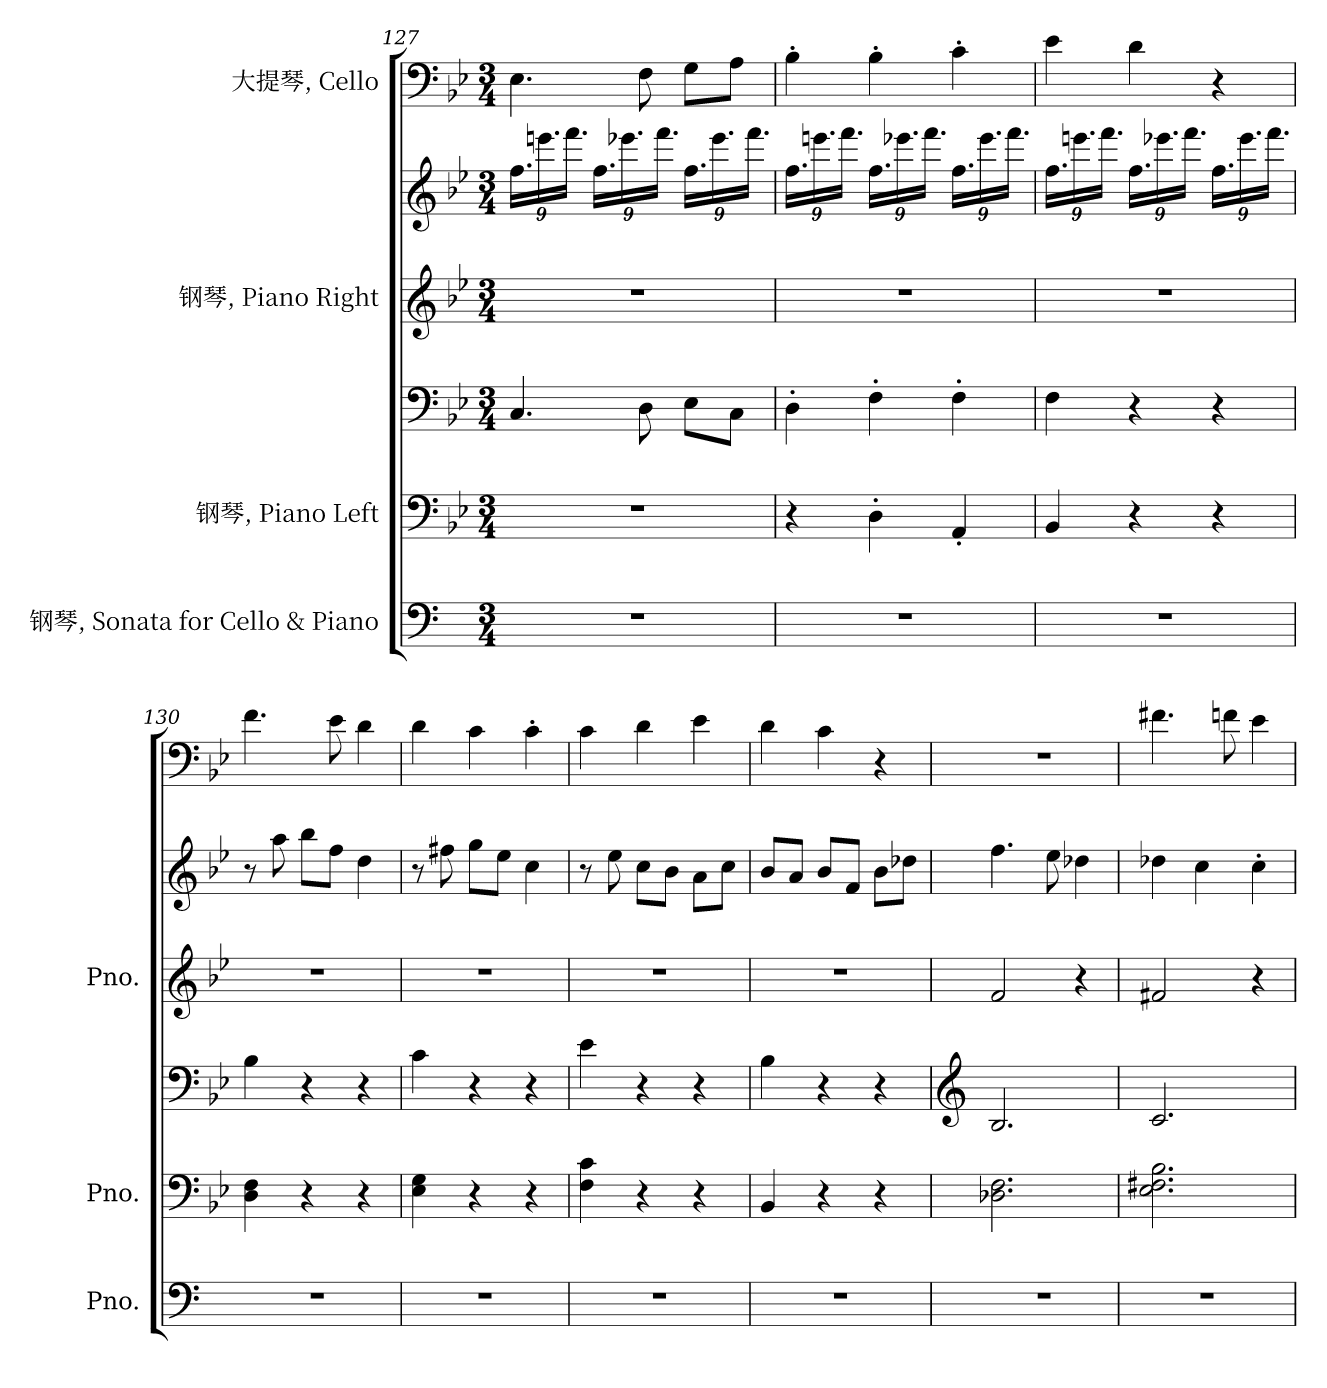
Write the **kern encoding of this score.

**kern	**kern	**kern	**kern	**kern	**kern
*part4	*part3	*part3	*part2	*part2	*part1
*staff6	*staff5	*staff4	*staff3	*staff2	*staff1
*I"钢琴, Sonata for Cello &amp; Piano	*I"钢琴, Piano Left	*	*I"钢琴, Piano Right	*	*I"大提琴, Cello
*I'Pno.	*I'Pno.	*	*I'Pno.	*	*
*clefF4	*clefF4	*clefF4	*clefG2	*clefG2	*clefF4
*k[]	*k[b-e-]	*k[b-e-]	*k[b-e-]	*k[b-e-]	*k[b-e-]
*M3/4	*M3/4	*M3/4	*M3/4	*M3/4	*M3/4
*	*	*	*	*Xbrackettup	*
=127	=127	=127	=127	=127	=127
2.r	2.r	4.C/	2.r	18.ff\LL	4.E-\
.	.	.	.	18.eeen\	.
.	.	.	.	18.fff\JJ	.
.	.	.	.	18.ff\LL	.
.	.	.	.	18.eee-X\	.
.	.	8D\	.	.	8F\
.	.	.	.	18.fff\JJ	.
.	.	8E-\L	.	18.ff\LL	8G\L
.	.	.	.	18.eee-\	.
.	.	8C\J	.	.	8A\J
.	.	.	.	18.fff\JJ	.
!!LO:PB:g=z
=128	=128	=128	=128	=128	=128
2.r	4r	4D'\	2.r	18.ff\LL	4B-'\
.	.	.	.	18.eeen\	.
.	.	.	.	18.fff\JJ	.
.	4D'\	4F'\	.	18.ff\LL	4B-'\
.	.	.	.	18.eee-X\	.
.	.	.	.	18.fff\JJ	.
.	4AA'/	4F'\	.	18.ff\LL	4c'\
.	.	.	.	18.eee-\	.
.	.	.	.	18.fff\JJ	.
=129	=129	=129	=129	=129	=129
2.r	4BB-/	4F\	2.r	18.ff\LL	4e-\
.	.	.	.	18.eeen\	.
.	.	.	.	18.fff\JJ	.
.	4r	4r	.	18.ff\LL	4d\
.	.	.	.	18.eee-X\	.
.	.	.	.	18.fff\JJ	.
.	4r	4r	.	18.ff\LL	4r
.	.	.	.	18.eee-\	.
.	.	.	.	18.fff\JJ	.
=130	=130	=130	=130	=130	=130
2.r	4D\ 4F\	4B-\	2.r	8r	4.f\
.	.	.	.	8aa\	.
.	4r	4r	.	8bb-\L	.
.	.	.	.	8ff\J	8e-\
.	4r	4r	.	4dd\	4d\
!!LO:LB:g=z
=131	=131	=131	=131	=131	=131
2.r	4E-\ 4G\	4c\	2.r	8r	4d\
.	.	.	.	8ff#X\	.
.	4r	4r	.	8gg\L	4c\
.	.	.	.	8ee-\J	.
.	4r	4r	.	4cc\	4c'\
=132	=132	=132	=132	=132	=132
2.r	4F\ 4c\	4e-\	2.r	8r	4c\
.	.	.	.	8ee-\	.
.	4r	4r	.	8cc\L	4d\
.	.	.	.	8b-\J	.
.	4r	4r	.	8a\L	4e-\
.	.	.	.	8cc\J	.
=133	=133	=133	=133	=133	=133
2.r	4BB-/	4B-\	2.r	8b-/L	4d\
.	.	.	.	8a/J	.
.	4r	4r	.	8b-/L	4c\
.	.	.	.	8f/J	.
.	4r	4r	.	8b-\L	4r
.	.	.	.	8dd-X\J	.
=134	=134	=134	=134	=134	=134
*	*	*clefG2	*	*	*
2.r	2.D-X\ 2.F\	2.B-/	2f/	4.ff\	2.r
.	.	.	.	8ee-\	.
.	.	.	4r	4dd-X\	.
=135	=135	=135	=135	=135	=135
2.r	2.E-\ 2.F#X\ 2.B-\	2.c/	2f#X/	4dd-X\	4.f#X\
.	.	.	.	4cc\	.
.	.	.	.	.	8fn\
.	.	.	4r	4cc'\	4e-\
=	=	=	=	=	=
*-	*-	*-	*-	*-	*-
